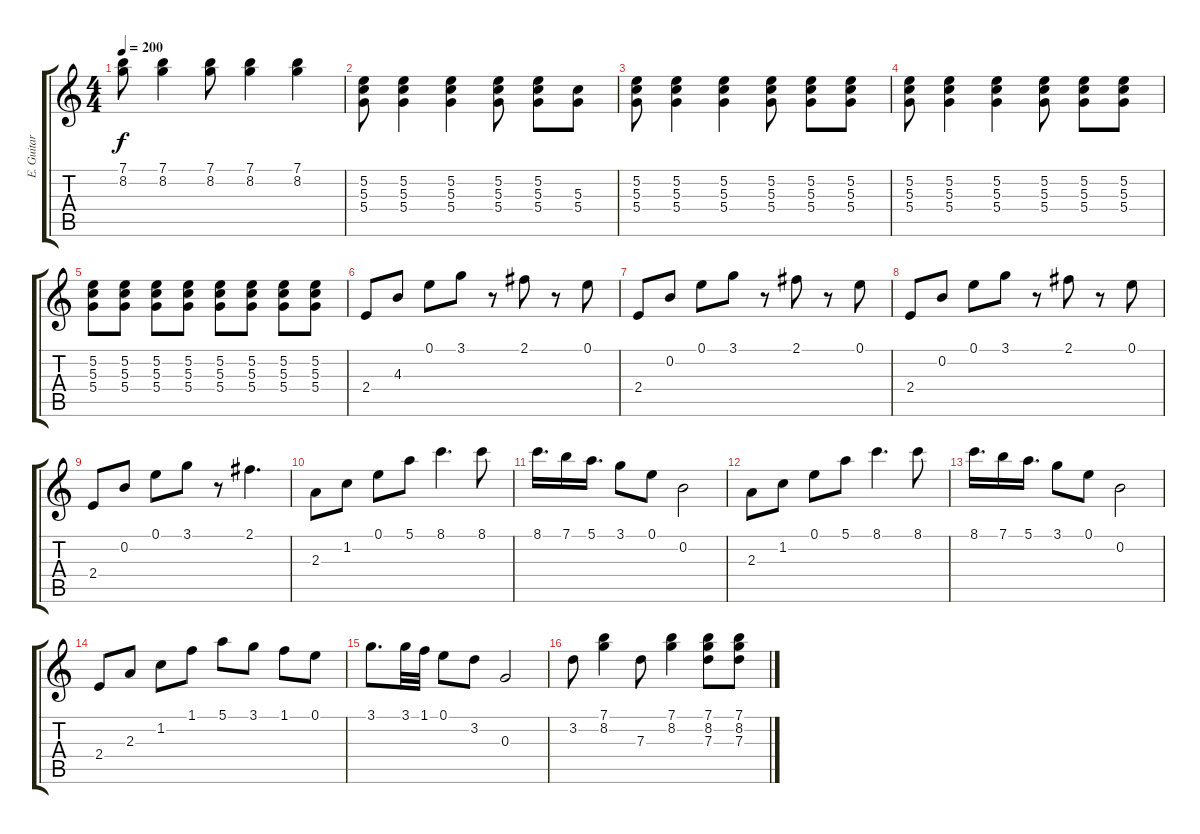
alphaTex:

\track ("E. Guitar" "E. Guitar") {instrument distortionguitar}
\staff {score tabs}
\tuning (E4 B3 G3 D3 A2 E2) {hide}
\ts (4 4)
\tempo 200
\clef g2
\ks c
(7.1 8.2).8{dy f} (7.1 8.2).4 (7.1 8.2).8 (7.1 8.2).4 (7.1 8.2).4 |
(5.2 5.3 5.4).8 (5.2 5.3 5.4).4 (5.2 5.3 5.4).4 (5.2 5.3 5.4).8 (5.2 5.3 5.4).8 (5.3 5.4).8 |
(5.2 5.3 5.4).8 (5.2 5.3 5.4).4 (5.2 5.3 5.4).4 (5.2 5.3 5.4).8 (5.2 5.3 5.4).8 (5.2 5.3 5.4).8 |
(5.2 5.3 5.4).8 (5.2 5.3 5.4).4 (5.2 5.3 5.4).4 (5.2 5.3 5.4).8 (5.2 5.3 5.4).8 (5.2 5.3 5.4).8 |
(5.2 5.3 5.4).8 (5.2 5.3 5.4).8 (5.2 5.3 5.4).8 (5.2 5.3 5.4).8 (5.2 5.3 5.4).8 (5.2 5.3 5.4).8 (5.2 5.3 5.4).8 (5.2 5.3 5.4).8 |
2.4.8 4.3.8 0.1.8 3.1.8 r.8 2.1.8 r.8 0.1.8 |
2.4.8 0.2.8 0.1.8 3.1.8 r.8 2.1.8 r.8 0.1.8 |
2.4.8 0.2.8 0.1.8 3.1.8 r.8 2.1.8 r.8 0.1.8 |
2.4.8 0.2.8 0.1.8 3.1.8 r.8 2.1.4{d} |
2.3.8 1.2.8 0.1.8 5.1.8 8.1.4{d} 8.1.8 |
8.1.16{d} 7.1.16 5.1.16{d} 3.1.8 0.1.8 0.2.2 |
2.3.8 1.2.8 0.1.8 5.1.8 8.1.4{d} 8.1.8 |
8.1.16{d} 7.1.16 5.1.16{d} 3.1.8 0.1.8 0.2.2 |
2.4.8 2.3.8 1.2.8 1.1.8 5.1.8 3.1.8 1.1.8 0.1.8 |
3.1.8{d} 3.1.32 1.1.32 0.1.8 3.2.8 0.3.2 |
3.2.8 (7.1 8.2).4 7.3.8 (7.1 8.2).4 (7.1 8.2 7.3).8 (7.1 8.2 7.3).8
